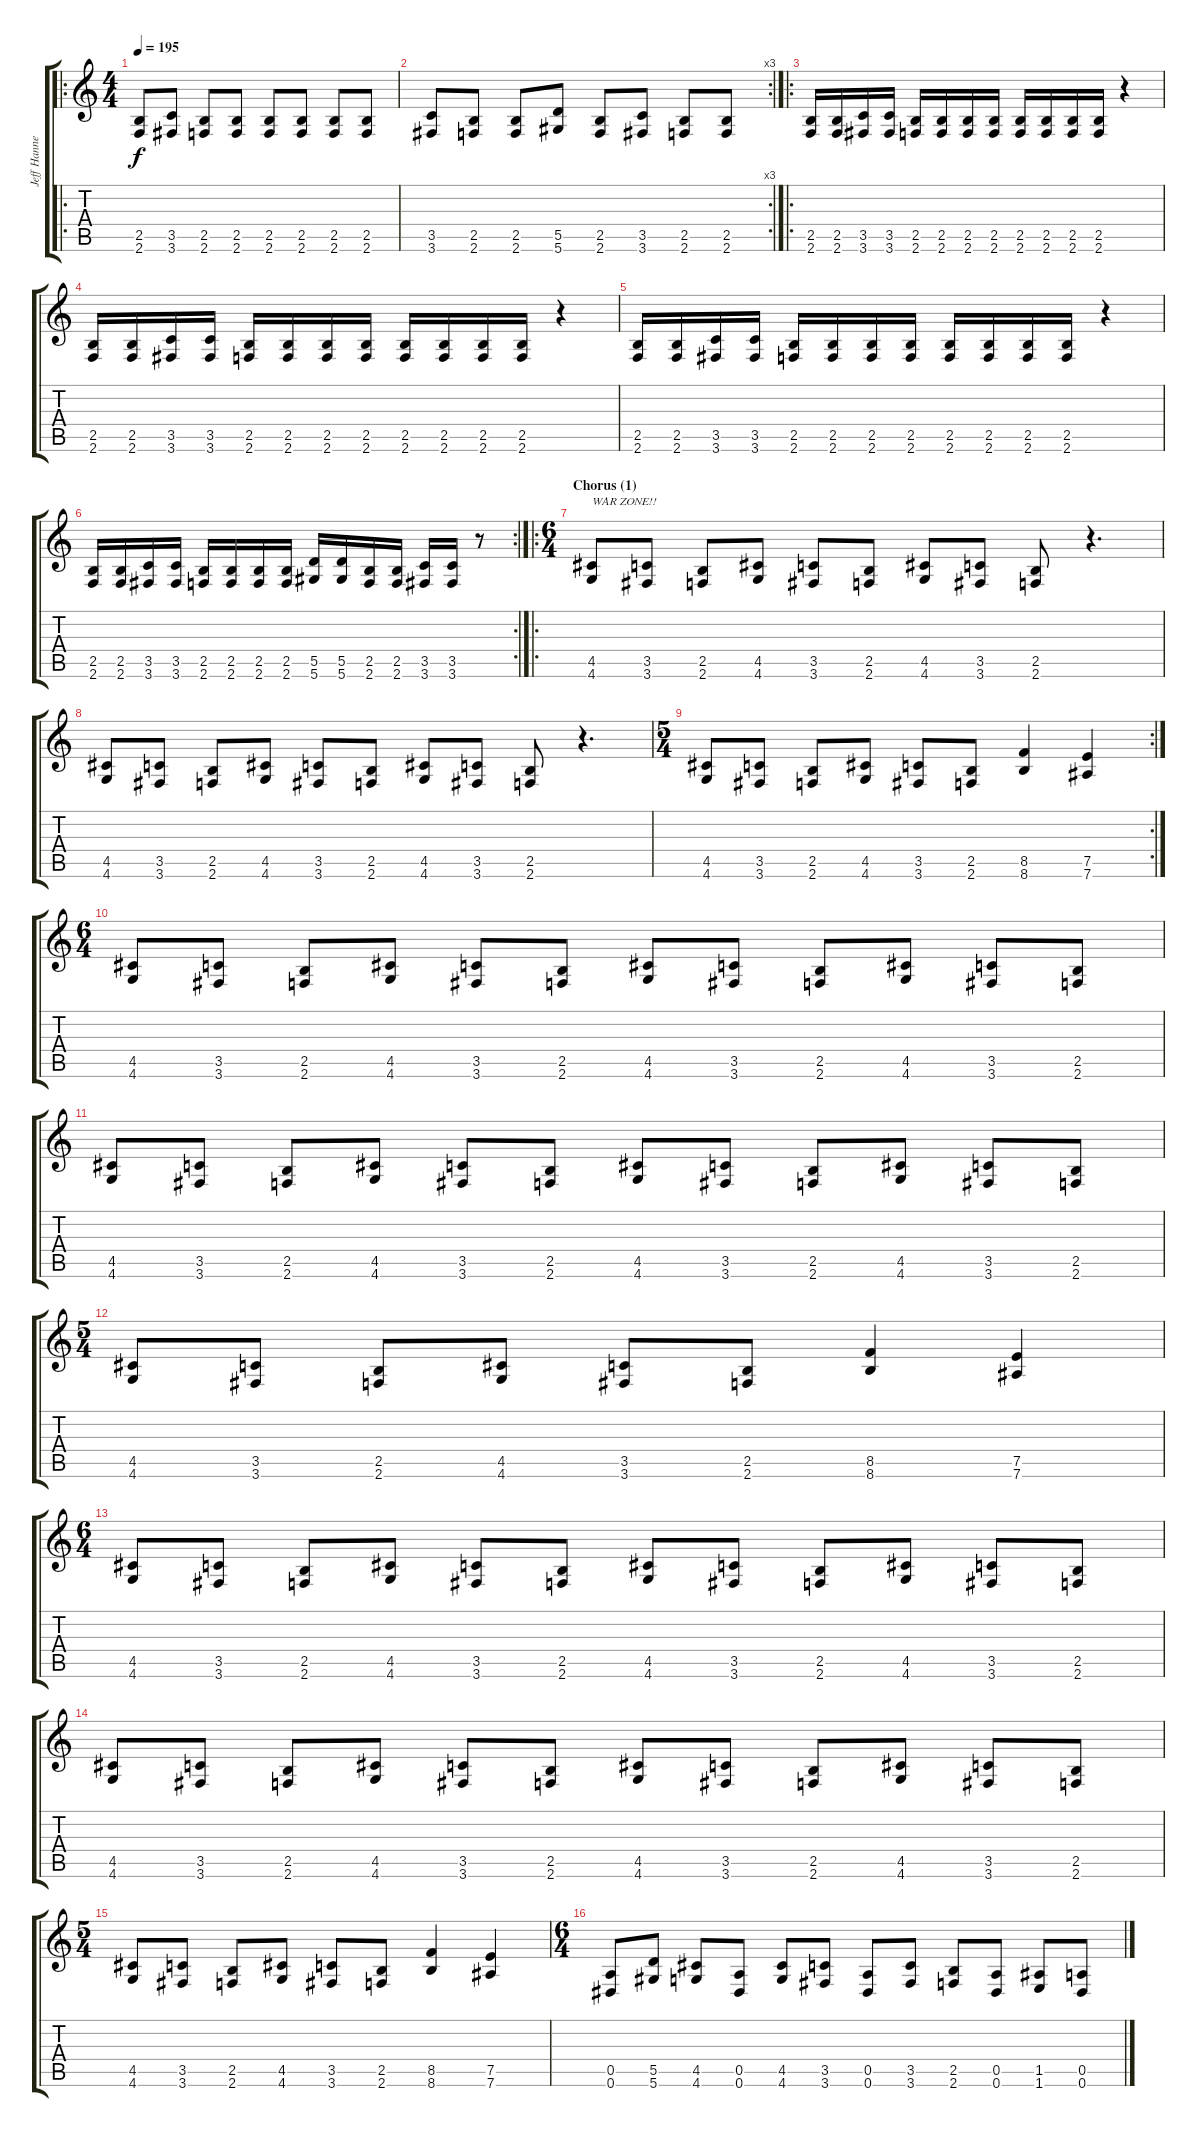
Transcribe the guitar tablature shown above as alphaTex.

\track ("Jeff Hanneman" "Jeff Hanne") {instrument overdrivenguitar}
\staff {score tabs}
\tuning (E4 B3 G3 D3 A2 Eb2) {hide}
\ro
\ts (4 4)
\tempo 195
\clef g2
\ks c
(2.5 2.6).8{dy f} (3.5 3.6).8 (2.5 2.6).8 (2.5 2.6).8 (2.5 2.6).8 (2.5 2.6).8 (2.5 2.6).8 (2.5 2.6).8 |
\rc 3
(3.5 3.6).8 (2.5 2.6).8 (2.5 2.6).8 (5.5 5.6).8 (2.5 2.6).8 (3.5 3.6).8 (2.5 2.6).8 (2.5 2.6).8 |
\ro
(2.5 2.6).16 (2.5 2.6).16 (3.5 3.6).16 (3.5 3.6).16 (2.5 2.6).16 (2.5 2.6).16 (2.5 2.6).16 (2.5 2.6).16 (2.5 2.6).16 (2.5 2.6).16 (2.5 2.6).16 (2.5 2.6).16 r.4 |
(2.5 2.6).16 (2.5 2.6).16 (3.5 3.6).16 (3.5 3.6).16 (2.5 2.6).16 (2.5 2.6).16 (2.5 2.6).16 (2.5 2.6).16 (2.5 2.6).16 (2.5 2.6).16 (2.5 2.6).16 (2.5 2.6).16 r.4 |
(2.5 2.6).16 (2.5 2.6).16 (3.5 3.6).16 (3.5 3.6).16 (2.5 2.6).16 (2.5 2.6).16 (2.5 2.6).16 (2.5 2.6).16 (2.5 2.6).16 (2.5 2.6).16 (2.5 2.6).16 (2.5 2.6).16 r.4 |
\rc 2
(2.5 2.6).16 (2.5 2.6).16 (3.5 3.6).16 (3.5 3.6).16 (2.5 2.6).16 (2.5 2.6).16 (2.5 2.6).16 (2.5 2.6).16 (5.5 5.6).16 (5.5 5.6).16 (2.5 2.6).16 (2.5 2.6).16 (3.5 3.6).16 (3.5 3.6).16 r.8 |
\ro
\ts (6 4)
\section ("" "Chorus (1)")
(4.5 4.6).8{txt "WAR ZONE!!"} (3.5 3.6).8 (2.5 2.6).8 (4.5 4.6).8 (3.5 3.6).8 (2.5 2.6).8 (4.5 4.6).8 (3.5 3.6).8 (2.5 2.6).8 r.4{d} |
(4.5 4.6).8 (3.5 3.6).8 (2.5 2.6).8 (4.5 4.6).8 (3.5 3.6).8 (2.5 2.6).8 (4.5 4.6).8 (3.5 3.6).8 (2.5 2.6).8 r.4{d} |
\rc 2
\ts (5 4)
(4.5 4.6).8 (3.5 3.6).8 (2.5 2.6).8 (4.5 4.6).8 (3.5 3.6).8 (2.5 2.6).8 (8.5 8.6).4 (7.5 7.6).4 |
\ts (6 4)
(4.5 4.6).8 (3.5 3.6).8 (2.5 2.6).8 (4.5 4.6).8 (3.5 3.6).8 (2.5 2.6).8 (4.5 4.6).8 (3.5 3.6).8 (2.5 2.6).8 (4.5 4.6).8 (3.5 3.6).8 (2.5 2.6).8 |
(4.5 4.6).8 (3.5 3.6).8 (2.5 2.6).8 (4.5 4.6).8 (3.5 3.6).8 (2.5 2.6).8 (4.5 4.6).8 (3.5 3.6).8 (2.5 2.6).8 (4.5 4.6).8 (3.5 3.6).8 (2.5 2.6).8 |
\ts (5 4)
(4.5 4.6).8 (3.5 3.6).8 (2.5 2.6).8 (4.5 4.6).8 (3.5 3.6).8 (2.5 2.6).8 (8.5 8.6).4 (7.5 7.6).4 |
\ts (6 4)
(4.5 4.6).8 (3.5 3.6).8 (2.5 2.6).8 (4.5 4.6).8 (3.5 3.6).8 (2.5 2.6).8 (4.5 4.6).8 (3.5 3.6).8 (2.5 2.6).8 (4.5 4.6).8 (3.5 3.6).8 (2.5 2.6).8 |
(4.5 4.6).8 (3.5 3.6).8 (2.5 2.6).8 (4.5 4.6).8 (3.5 3.6).8 (2.5 2.6).8 (4.5 4.6).8 (3.5 3.6).8 (2.5 2.6).8 (4.5 4.6).8 (3.5 3.6).8 (2.5 2.6).8 |
\ts (5 4)
(4.5 4.6).8 (3.5 3.6).8 (2.5 2.6).8 (4.5 4.6).8 (3.5 3.6).8 (2.5 2.6).8 (8.5 8.6).4 (7.5 7.6).4 |
\ts (6 4)
(0.5 0.6).8 (5.5 5.6).8 (4.5 4.6).8 (0.5 0.6).8 (4.5 4.6).8 (3.5 3.6).8 (0.5 0.6).8 (3.5 3.6).8 (2.5 2.6).8 (0.5 0.6).8 (1.5 1.6).8 (0.5 0.6).8
